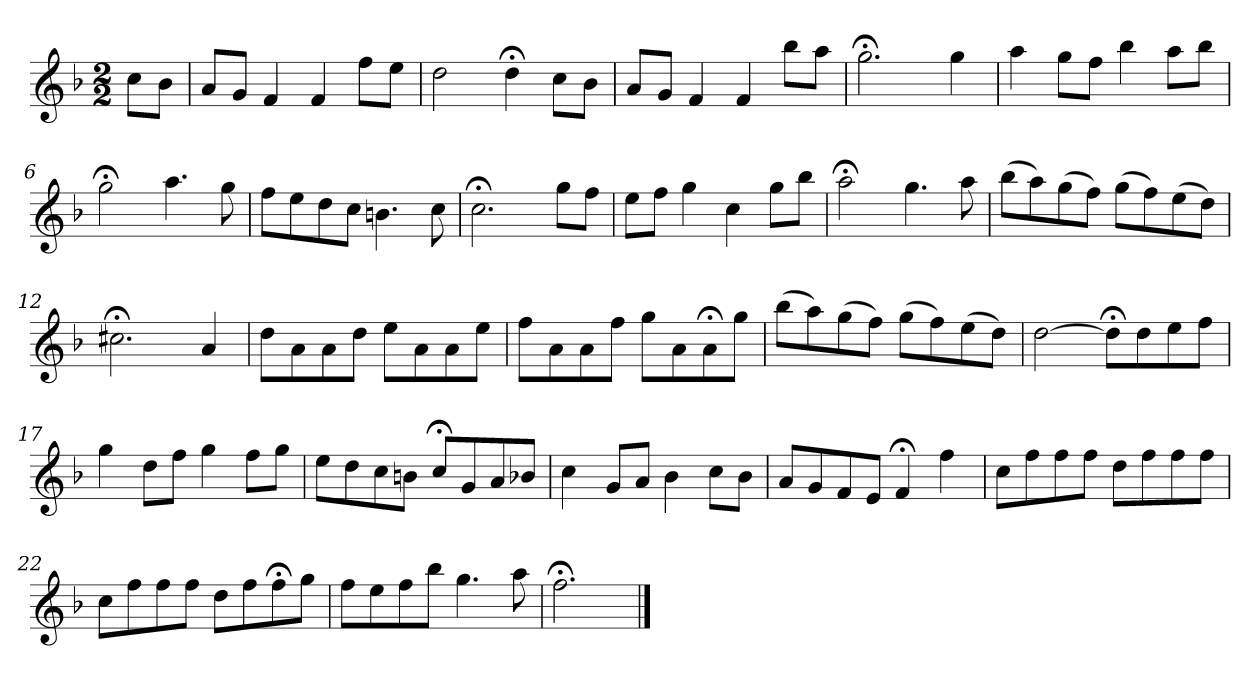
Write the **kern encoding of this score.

**kern
*part1
*staff1
*k[b-]
*F:
*M2/2
*MM120
=
8ccL
8b-J
=1
8aL
8gJ
4f
4f
8ffL
8eeJ
=2
2dd
4dd;<
8ccL
8b-J
=3
8aL
8gJ
4f
4f
8bb-L
8aaJ
=4
2.gg;<
4gg
=5
4aa
8ggL
8ffJ
4bb-
8aaL
8bb-J
=6
2gg;<
4.aa
8gg
=7
8ffL
8ee
8dd
8ccJ
4.bn
8cc
=8
2.cc;<
8ggL
8ffJ
=9
8eeL
8ffJ
4gg
4cc
8ggL
8bb-J
=10
2aa;<
4.gg
8aa
=11
(8bb-L
8aa)
(8gg
8ffJ)
(8ggL
8ff)
(8ee
8ddJ)
=12
2.cc#X;<
4a
=13
8ddL
8a
8a
8ddJ
8eeL
8a
8a
8eeJ
=14
8ffL
8a
8a
8ffJ
8ggL
8a
8a;<
8ggJ
=15
(8bb-L
8aa)
(8gg
8ffJ)
(8ggL
8ff)
(8ee
8ddJ)
=16
[2dd
8dd;<L]
8dd
8ee
8ffJ
=17
4gg
8ddL
8ffJ
4gg
8ffL
8ggJ
=18
8eeL
8dd
8cc
8bnJ
8cc;<L
8g
8a
8b-XJ
=19
4cc
8gL
8aJ
4b-
8ccL
8b-J
=20
8aL
8g
8f
8eJ
4f;<
4ff
=21
8ccL
8ff
8ff
8ffJ
8ddL
8ff
8ff
8ffJ
=22
8ccL
8ff
8ff
8ffJ
8ddL
8ff
8ff;<
8ggJ
=23
8ffL
8ee
8ff
8bb-J
4.gg
8aa
=24
2.ff;<
==
*-
